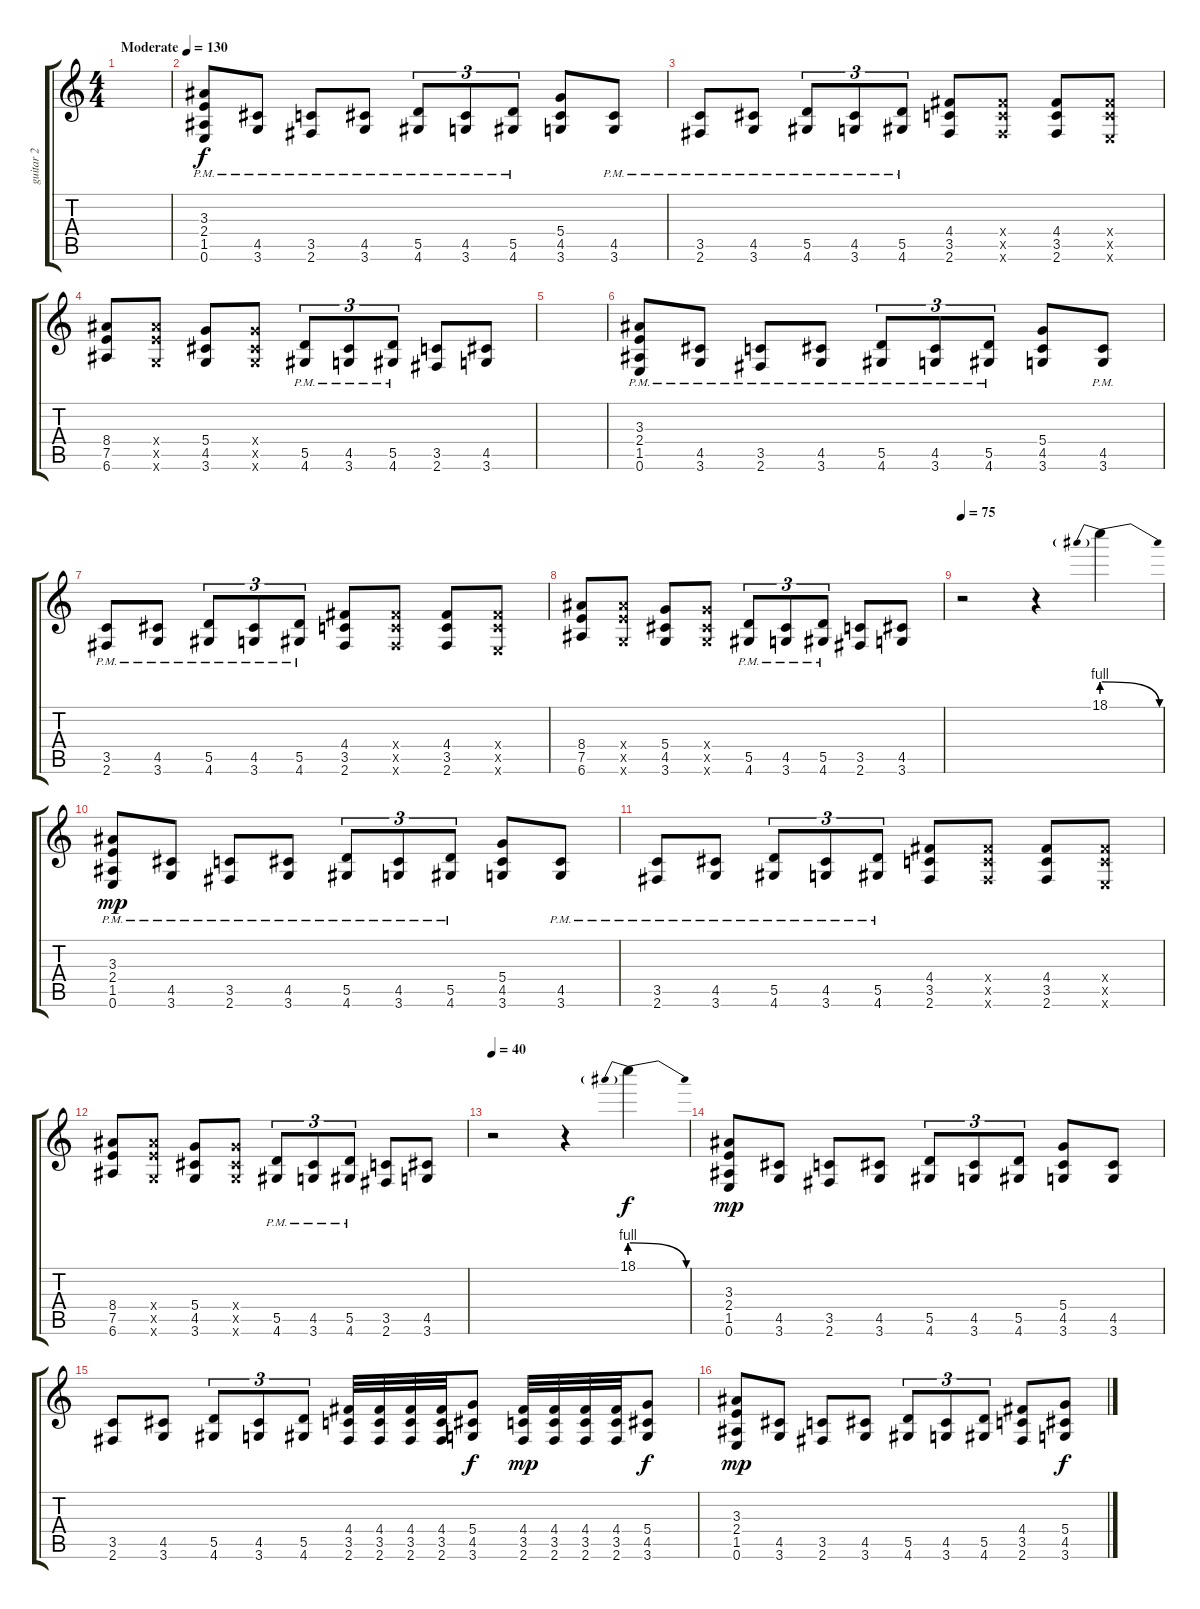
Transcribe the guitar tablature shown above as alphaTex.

\track ("guitar 2" "guitar 2") {instrument distortionguitar}
\staff {score tabs}
\tuning (E4 B3 G3 D3 A2 E2) {hide}
\ts (4 4)
\tempo (130 "Moderate")
\clef g2
\ks c
|
(3.3{pm} 2.4 1.5 0.6).8 (4.5{pm} 3.6{pm}).8 (3.5{pm} 2.6{pm}).8 (4.5{pm} 3.6{pm}).8 (5.5{pm} 4.6{pm}).8{tu (3 2)} (4.5{pm} 3.6{pm}).8{tu (3 2)} (5.5{pm} 4.6{pm}).8{tu (3 2)} (5.4 4.5 3.6).8 (4.5{pm} 3.6{pm}).8 |
(3.5{pm} 2.6{pm}).8 (4.5{pm} 3.6{pm}).8 (5.5{pm} 4.6{pm}).8{tu (3 2)} (4.5{pm} 3.6{pm}).8{tu (3 2)} (5.5{pm} 4.6{pm}).8{tu (3 2)} (4.4 3.5 2.6).8 (4.4{x} 3.5{x} 2.6{x}).8 (4.4 3.5 2.6).8 (4.4{x} 3.5{x} 0.6{x}).8 |
(8.4 7.5 6.6).8 (8.4{x} 7.5{x} 3.6{x}).8 (5.4 4.5 3.6).8 (5.4{x} 4.5{x} 3.6{x}).8 (5.5{pm} 4.6{pm}).8{tu (3 2)} (4.5{pm} 3.6{pm}).8{tu (3 2)} (5.5{pm} 4.6{pm}).8{tu (3 2)} (3.5 2.6).8 (4.5 3.6).8 |
|
(3.3{pm} 2.4 1.5 0.6).8 (4.5{pm} 3.6{pm}).8 (3.5{pm} 2.6{pm}).8 (4.5{pm} 3.6{pm}).8 (5.5{pm} 4.6{pm}).8{tu (3 2)} (4.5{pm} 3.6{pm}).8{tu (3 2)} (5.5{pm} 4.6{pm}).8{tu (3 2)} (5.4 4.5 3.6).8 (4.5{pm} 3.6{pm}).8 |
(3.5{pm} 2.6{pm}).8 (4.5{pm} 3.6{pm}).8 (5.5{pm} 4.6{pm}).8{tu (3 2)} (4.5{pm} 3.6{pm}).8{tu (3 2)} (5.5{pm} 4.6{pm}).8{tu (3 2)} (4.4 3.5 2.6).8 (4.4{x} 3.5{x} 2.6{x}).8 (4.4 3.5 2.6).8 (4.4{x} 3.5{x} 0.6{x}).8 |
(8.4 7.5 6.6).8 (8.4{x} 7.5{x} 3.6{x}).8 (5.4 4.5 3.6).8 (5.4{x} 4.5{x} 3.6{x}).8 (5.5{pm} 4.6{pm}).8{tu (3 2)} (4.5{pm} 3.6{pm}).8{tu (3 2)} (5.5{pm} 4.6{pm}).8{tu (3 2)} (3.5 2.6).8 (4.5 3.6).8 |
\tempo 75
r.2 r.4 18.1{be (prebendrelease 0 4 60 0)}.4{dy f} |
(3.3{pm} 2.4 1.5 0.6).8{dy mp} (4.5{pm} 3.6{pm}).8 (3.5{pm} 2.6{pm}).8 (4.5{pm} 3.6{pm}).8 (5.5{pm} 4.6{pm}).8{tu (3 2)} (4.5{pm} 3.6{pm}).8{tu (3 2)} (5.5{pm} 4.6{pm}).8{tu (3 2)} (5.4 4.5 3.6).8 (4.5{pm} 3.6{pm}).8 |
(3.5{pm} 2.6{pm}).8 (4.5{pm} 3.6{pm}).8 (5.5{pm} 4.6{pm}).8{tu (3 2)} (4.5{pm} 3.6{pm}).8{tu (3 2)} (5.5{pm} 4.6{pm}).8{tu (3 2)} (4.4 3.5 2.6).8 (4.4{x} 3.5{x} 2.6{x}).8 (4.4 3.5 2.6).8 (4.4{x} 3.5{x} 0.6{x}).8 |
(8.4 7.5 6.6).8 (8.4{x} 7.5{x} 3.6{x}).8 (5.4 4.5 3.6).8 (5.4{x} 4.5{x} 3.6{x}).8 (5.5{pm} 4.6{pm}).8{tu (3 2)} (4.5{pm} 3.6{pm}).8{tu (3 2)} (5.5{pm} 4.6{pm}).8{tu (3 2)} (3.5 2.6).8 (4.5 3.6).8 |
\tempo 40
r.2 r.4 18.1{be (prebendrelease 0 4 60 0)}.4{dy f} |
(3.3 2.4 1.5 0.6).8{dy mp} (4.5 3.6).8 (3.5 2.6).8 (4.5 3.6).8 (5.5 4.6).8{tu (3 2)} (4.5 3.6).8{tu (3 2)} (5.5 4.6).8{tu (3 2)} (5.4 4.5 3.6).8 (4.5 3.6).8 |
(3.5 2.6).8 (4.5 3.6).8 (5.5 4.6).8{tu (3 2)} (4.5 3.6).8{tu (3 2)} (5.5 4.6).8{tu (3 2)} (4.4 3.5 2.6).32 (4.4 3.5 2.6).32 (4.4 3.5 2.6).32 (4.4 3.5 2.6).32 (5.4 4.5 3.6).8{dy f} (4.4 3.5 2.6).32{dy mp} (4.4 3.5 2.6).32 (4.4 3.5 2.6).32 (4.4 3.5 2.6).32 (5.4 4.5 3.6).8{dy f} |
(3.3 2.4 1.5 0.6).8{dy mp} (4.5 3.6).8 (3.5 2.6).8 (4.5 3.6).8 (5.5 4.6).8{tu (3 2)} (4.5 3.6).8{tu (3 2)} (5.5 4.6).8{tu (3 2)} (4.4 3.5 2.6).8 (5.4 4.5 3.6).8{dy f}
